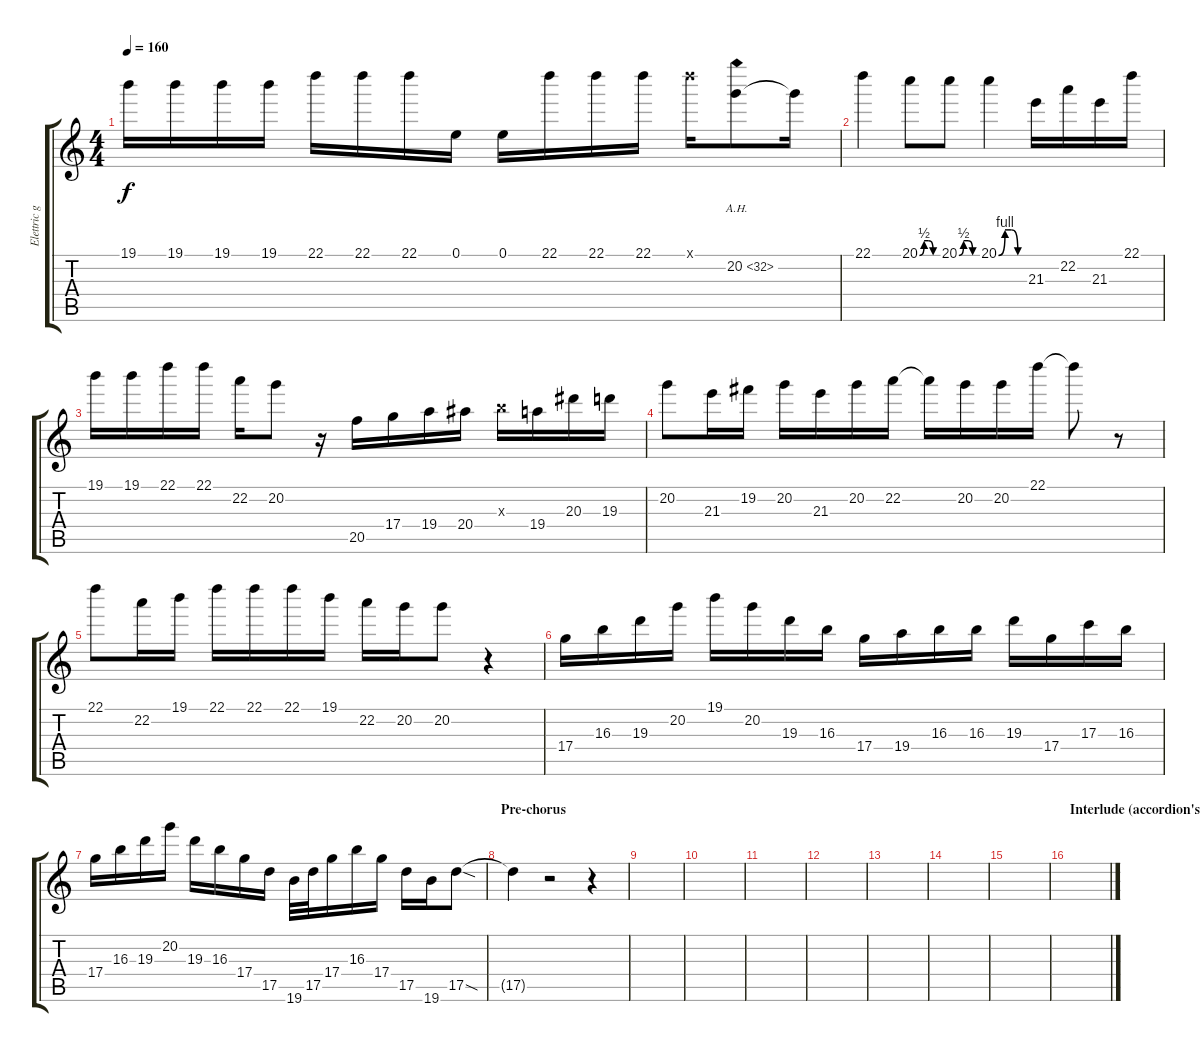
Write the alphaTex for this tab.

\track ("Elettric guitar" "Elettric g") {instrument distortionguitar}
\staff {score tabs}
\tuning (E4 B3 G3 D3 A2 E2) {hide}
\ts (4 4)
\tempo 160
\clef g2
\ks c
19.1.16{dy f} 19.1.16 19.1.16 19.1.16 22.1.16 22.1.16 22.1.16 0.1.16 0.1.16 22.1.16 22.1.16 22.1.16 22.1{x}.16 20.2{ah 12}.8 20.2{t}.16 |
22.1.4 20.1{be (custom 0 0 15 2 30 2 45 0 60 0)}.8 20.1{be (custom 0 0 15 2 30 2 45 0 60 0)}.8 20.1{be (custom 0 0 15 4 30 4 45 0 60 0)}.4 21.3.16 22.2.16 21.3.16 22.1.16 |
19.1.16 19.1.16 22.1.16 22.1.16 22.2.16 20.2.8 r.16 20.5.16 17.4.16 19.4.16 20.4.16 16.3{x}.16 19.4.16 20.3.16 19.3.16 |
20.2.8 21.3.16 19.2.16 20.2.16 21.3.16 20.2.16 22.2.16 22.2{t}.16 20.2.16 20.2.16 22.1.16 22.1{t}.8 r.8 |
22.1.8 22.2.16 19.1.16 22.1.16 22.1.16 22.1.16 19.1.16 22.2.16 20.2.16 20.2.8 r.4 |
17.4.16 16.3.16 19.3.16 20.2.16 19.1.16 20.2.16 19.3.16 16.3.16 17.4.16 19.4.16 16.3.16 16.3.16 19.3.16 17.4.16 17.3.16 16.3.16 |
17.4.16 16.3.16 19.3.16 20.2.16 19.3.16 16.3.16 17.4.16 17.5.16 19.6.32 17.5.32 17.4.16 16.3.16 17.4.16 17.5.16 19.6.16 17.5{sod}.8 |
\section ("" "Pre-chorus")
17.5{t}.4 r.2 r.4 |
|
|
|
|
|
|
|
\section ("" "Interlude (accordion's  solo)")
